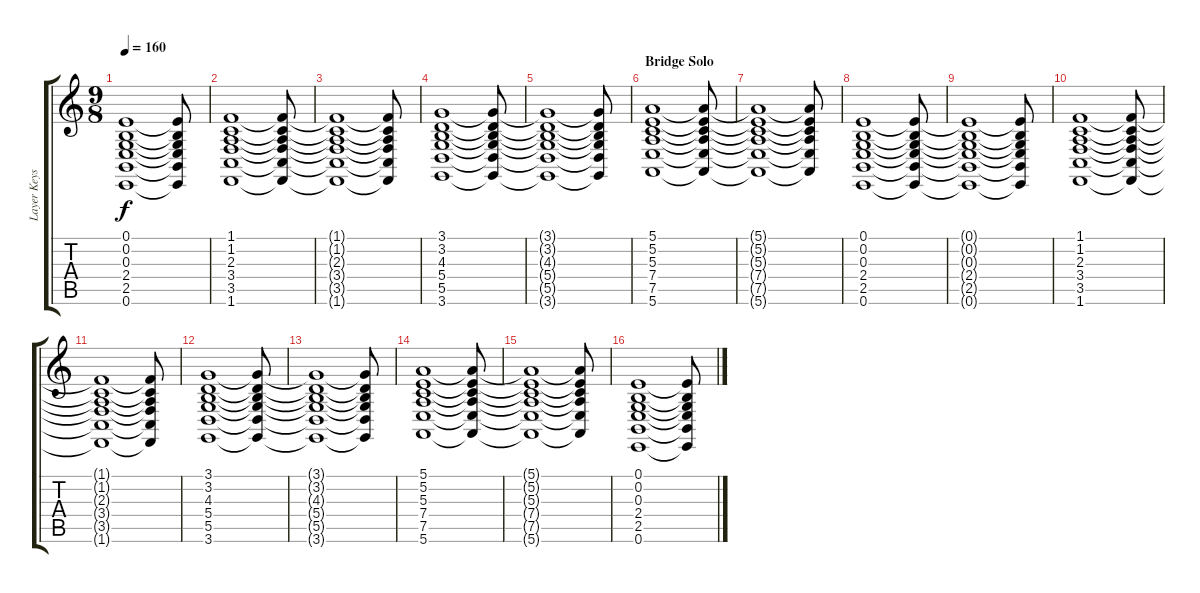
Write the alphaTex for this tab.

\track ("Layer Keys" "Layer Keys") {instrument pad7halo}
\staff {score tabs}
\tuning (E4 B3 G3 D3 A2 E2) {hide}
\ts (9 8)
\tempo 160
\clef g2
\ks c
(0.1{t} 0.2{t} 0.3{t} 2.4{t} 2.5{t} 0.6{t}).1{dy f} (0.1{t} 0.2{t} 0.3{t} 2.4{t} 2.5{t} 0.6{t}).8 |
(1.1 1.2 2.3 3.4 3.5 1.6).1 (1.1{t} 1.2{t} 2.3{t} 3.4{t} 3.5{t} 1.6{t}).8 |
(1.1{t} 1.2{t} 2.3{t} 3.4{t} 3.5{t} 1.6{t}).1 (1.1{t} 1.2{t} 2.3{t} 3.4{t} 3.5{t} 1.6{t}).8 |
(3.1 3.2 4.3 5.4 5.5 3.6).1 (3.1{t} 3.2{t} 4.3{t} 5.4{t} 5.5{t} 3.6{t}).8 |
(3.1{t} 3.2{t} 4.3{t} 5.4{t} 5.5{t} 3.6{t}).1 (3.1{t} 3.2{t} 4.3{t} 5.4{t} 5.5{t} 3.6{t}).8 |
\section ("" "Bridge Solo")
(5.1 5.2 5.3 7.4 7.5 5.6).1{volume 8 instrument pad7halo} (5.1{t} 5.2{t} 5.3{t} 7.4{t} 7.5{t} 5.6{t}).8 |
(5.1{t} 5.2{t} 5.3{t} 7.4{t} 7.5{t} 5.6{t}).1 (5.1{t} 5.2{t} 5.3{t} 7.4{t} 7.5{t} 5.6{t}).8 |
(0.1 0.2 0.3 2.4 2.5 0.6).1 (0.1{t} 0.2{t} 0.3{t} 2.4{t} 2.5{t} 0.6{t}).8 |
(0.1{t} 0.2{t} 0.3{t} 2.4{t} 2.5{t} 0.6{t}).1 (0.1{t} 0.2{t} 0.3{t} 2.4{t} 2.5{t} 0.6{t}).8 |
(1.1 1.2 2.3 3.4 3.5 1.6).1 (1.1{t} 1.2{t} 2.3{t} 3.4{t} 3.5{t} 1.6{t}).8 |
(1.1{t} 1.2{t} 2.3{t} 3.4{t} 3.5{t} 1.6{t}).1 (1.1{t} 1.2{t} 2.3{t} 3.4{t} 3.5{t} 1.6{t}).8 |
(3.1 3.2 4.3 5.4 5.5 3.6).1 (3.1{t} 3.2{t} 4.3{t} 5.4{t} 5.5{t} 3.6{t}).8 |
(3.1{t} 3.2{t} 4.3{t} 5.4{t} 5.5{t} 3.6{t}).1 (3.1{t} 3.2{t} 4.3{t} 5.4{t} 5.5{t} 3.6{t}).8 |
(5.1 5.2 5.3 7.4 7.5 5.6).1{volume 8 instrument pad7halo} (5.1{t} 5.2{t} 5.3{t} 7.4{t} 7.5{t} 5.6{t}).8 |
(5.1{t} 5.2{t} 5.3{t} 7.4{t} 7.5{t} 5.6{t}).1 (5.1{t} 5.2{t} 5.3{t} 7.4{t} 7.5{t} 5.6{t}).8 |
(0.1 0.2 0.3 2.4 2.5 0.6).1 (0.1{t} 0.2{t} 0.3{t} 2.4{t} 2.5{t} 0.6{t}).8
